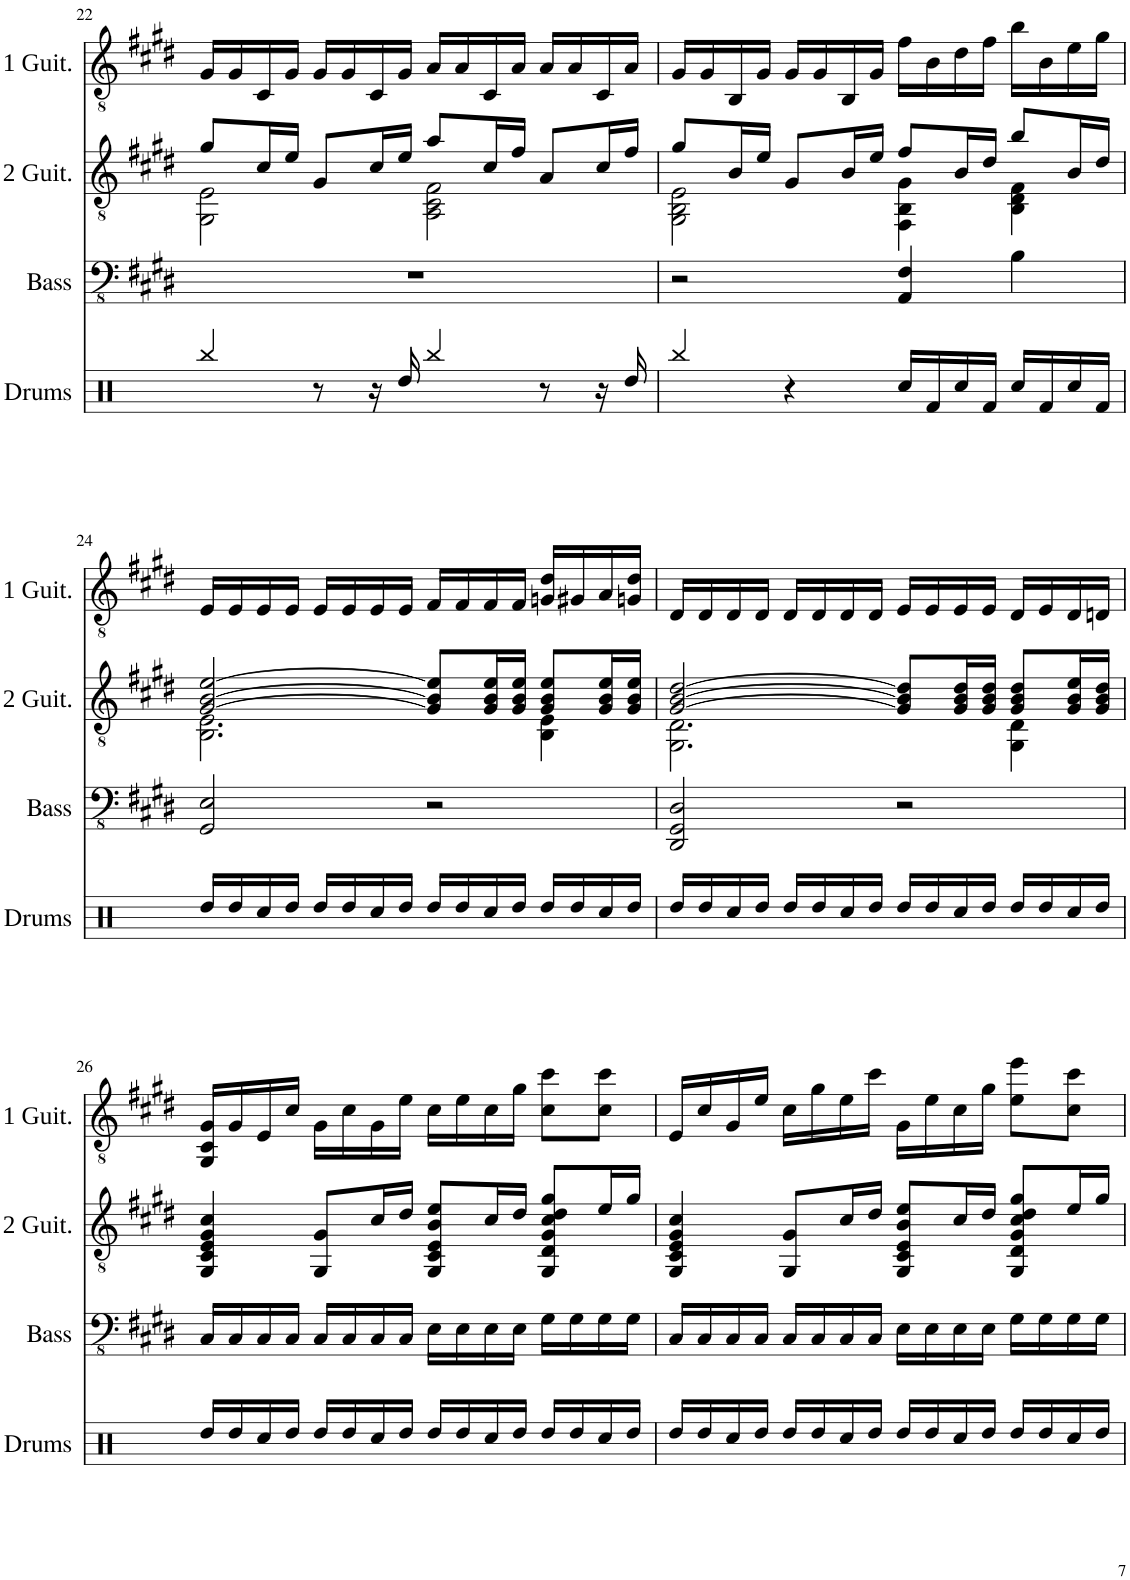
**kern	**kern	**kern
*part3	*part2	*part1
*staff3	*staff2	*staff1
*I"Bass Guitar	*I"Second Guitar	*I"First Guitar
*I'Bass	*I'2 Guit.	*I'1 Guit.
!!LO:PB:g=z
*clefFv4	*clefGv2	*clefGv2
*k[f#c#g#d#]	*k[f#c#g#d#]	*k[f#c#g#d#]
*M4/4	*M4/4	*M4/4
=22	=22	=22
*	*^	*
1r	8g#/L	2GG#\ 2E\	16G#/LL
.	.	.	16G#/
.	16c#/L	.	16C#/
.	16e/JJ	.	16G#/JJ
.	8G#/L	.	16G#/LL
.	.	.	16G#/
.	16c#/L	.	16C#/
.	16e/JJ	.	16G#/JJ
.	8a/L	2AA\ 2C#\ 2F#\	16A/LL
.	.	.	16A/
.	16c#/L	.	16C#/
.	16f#/JJ	.	16A/JJ
.	8A/L	.	16A/LL
.	.	.	16A/
.	16c#/L	.	16C#/
.	16f#/JJ	.	16A/JJ
=23	=23	=23	=23
2r	8g#/L	2GG#\ 2BB\ 2E\	16G#/LL
.	.	.	16G#/
.	16B/L	.	16BB/
.	16e/JJ	.	16G#/JJ
.	8G#/L	.	16G#/LL
.	.	.	16G#/
.	16B/L	.	16BB/
.	16e/JJ	.	16G#/JJ
4AAA/ 4FF#/	8f#/L	4FF#\ 4BB\ 4G#\	16f#\LL
.	.	.	16B\
.	16B/L	.	16d#\
.	16d#/JJ	.	16f#\JJ
4BB\	8b/L	4BB\ 4D#\ 4F#\	16b\LL
.	.	.	16B\
.	16B/L	.	16e\
.	16d#/JJ	.	16g#\JJ
!!LO:LB:g=z
=24	=24	=24	=24
2GGG#/ 2EE/	[2G#/ [2B/ [2e/	2.BB\ 2.E\	16E/LL
.	.	.	16E/
.	.	.	16E/
.	.	.	16E/JJ
.	.	.	16E/LL
.	.	.	16E/
.	.	.	16E/
.	.	.	16E/JJ
2r	8G#/] 8B/] 8e/]L	.	16F#/LL
.	.	.	16F#/
.	16G#/ 16B/ 16e/L	.	16F#/
.	16G#/ 16B/ 16e/JJ	.	16F#/JJ
.	8G#/ 8B/ 8e/L	4BB\ 4E\	16Gn/ 16d#/LL
.	.	.	16G#X/
.	16G#/ 16B/ 16e/L	.	16A/
.	16G#/ 16B/ 16e/JJ	.	16Gn/ 16d#/JJ
=25	=25	=25	=25
2DDD#/ 2GGG#/ 2DD#/	[2G#/ [2B/ [2d#/	2.GG#\ 2.D#\	16D#/LL
.	.	.	16D#/
.	.	.	16D#/
.	.	.	16D#/JJ
.	.	.	16D#/LL
.	.	.	16D#/
.	.	.	16D#/
.	.	.	16D#/JJ
2r	8G#/] 8B/] 8d#/]L	.	16E/LL
.	.	.	16E/
.	16G#/ 16B/ 16d#/L	.	16E/
.	16G#/ 16B/ 16d#/JJ	.	16E/JJ
.	8G#/ 8B/ 8d#/L	4GG#\ 4D#\	16D#/LL
.	.	.	16E/
.	16G#/ 16B/ 16e/L	.	16D#/
.	16G#/ 16B/ 16d#/JJ	.	16Dn/JJ
*	*v	*v	*
!!LO:LB:g=z
=26	=26	=26
16CC#/LL	4GG#/ 4C#/ 4E/ 4G#/ 4c#/	16GG#/ 16C#/ 16G#/LL
16CC#/	.	16G#/
16CC#/	.	16E/
16CC#/JJ	.	16c#/JJ
16CC#/LL	8GG#/ 8G#/L	16G#\LL
16CC#/	.	16c#\
16CC#/	16c#/L	16G#\
16CC#/JJ	16d#/JJ	16e\JJ
16EE\LL	8GG#/ 8C#/ 8E/ 8B/ 8e/L	16c#\LL
16EE\	.	16e\
16EE\	16c#/L	16c#\
16EE\JJ	16d#/JJ	16g#\JJ
16GG#\LL	8GG#/ 8D#/ 8G#/ 8c#/ 8d#/ 8g#/L	8c#\ 8cc#\L
16GG#\	.	.
16GG#\	16e/L	8c#\ 8cc#\J
16GG#\JJ	16g#/JJ	.
=27	=27	=27
16CC#/LL	4GG#/ 4C#/ 4E/ 4G#/ 4c#/	16E/LL
16CC#/	.	16c#/
16CC#/	.	16G#/
16CC#/JJ	.	16e/JJ
16CC#/LL	8GG#/ 8G#/L	16c#\LL
16CC#/	.	16g#\
16CC#/	16c#/L	16e\
16CC#/JJ	16d#/JJ	16cc#\JJ
16EE\LL	8GG#/ 8C#/ 8E/ 8B/ 8e/L	16G#\LL
16EE\	.	16e\
16EE\	16c#/L	16c#\
16EE\JJ	16d#/JJ	16g#\JJ
16GG#\LL	8GG#/ 8D#/ 8G#/ 8c#/ 8d#/ 8g#/L	8e\ 8ee\L
16GG#\	.	.
16GG#\	16e/L	8c#\ 8cc#\J
16GG#\JJ	16g#/JJ	.
=	=	=
*-	*-	*-
